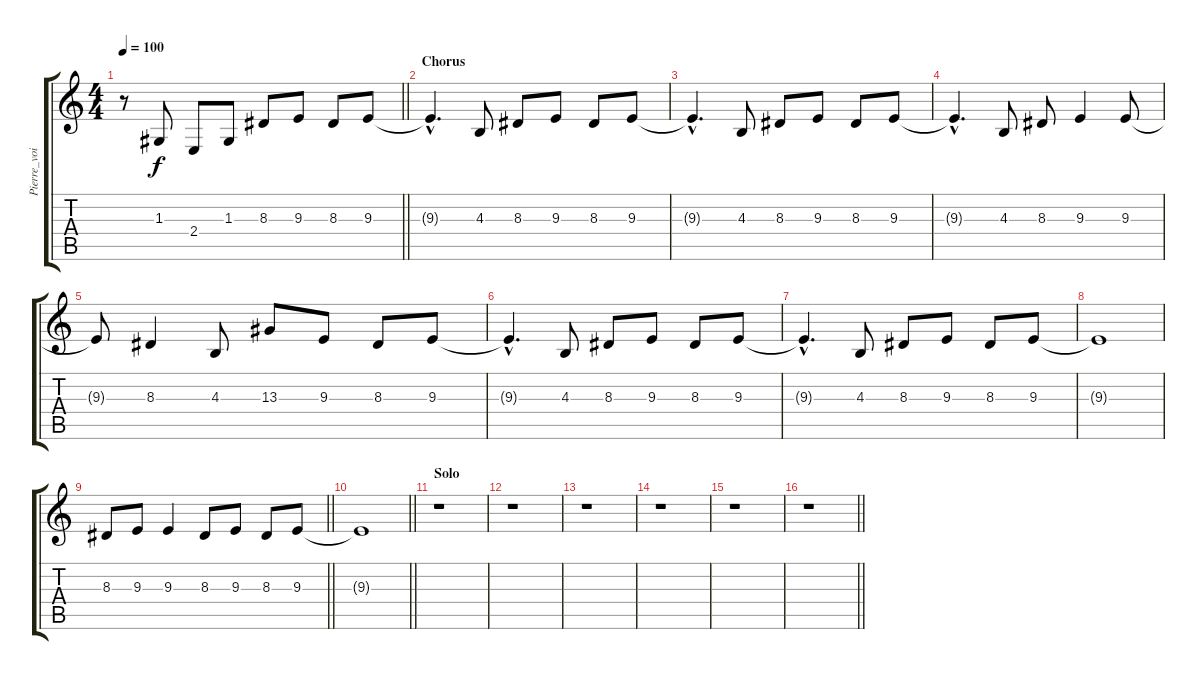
\track ("Pierre_voice" "Pierre_voi") {instrument tenorsax}
\staff {score tabs}
\tuning (E4 B3 G3 D3 A2 E2) {hide}
\ts (4 4)
\tempo 100
\clef g2
\barLineRight lightlight
\ks c
r.8{dy f} 1.3.8 2.4.8 1.3.8 8.3.8 9.3.8 8.3.8 9.3.8 |
\section ("" "Chorus")
9.3{hac t}.4{d} 4.3.8 8.3.8 9.3.8 8.3.8 9.3.8 |
9.3{hac t}.4{d} 4.3.8 8.3.8 9.3.8 8.3.8 9.3.8 |
9.3{hac t}.4{d} 4.3.8 8.3.8 9.3.4 9.3.8 |
9.3{t}.8 8.3.4 4.3.8 13.3.8 9.3.8 8.3.8 9.3.8 |
9.3{hac t}.4{d} 4.3.8 8.3.8 9.3.8 8.3.8 9.3.8 |
9.3{hac t}.4{d} 4.3.8 8.3.8 9.3.8 8.3.8 9.3.8 |
9.3{t}.1 |
\barLineRight lightlight
8.3.8 9.3.8 9.3.4 8.3.8 9.3.8 8.3.8 9.3.8 |
\barLineRight lightlight
9.3{t}.1 |
\section ("" "Solo")
r.1 |
r.1 |
r.1 |
r.1 |
r.1 |
\barLineRight lightlight
r.1
